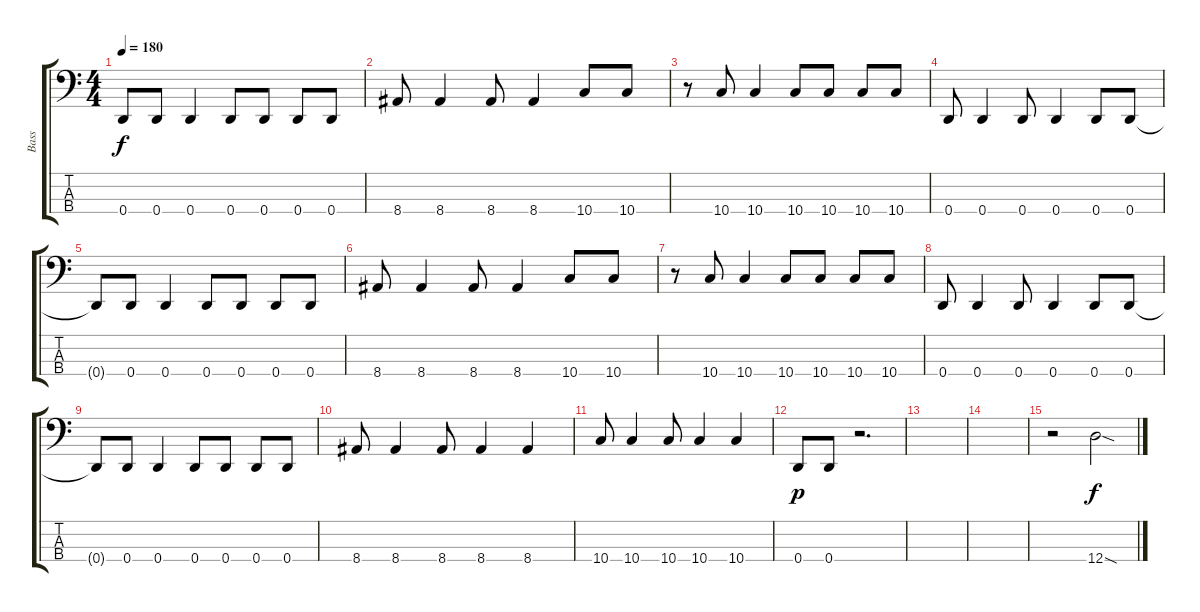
\track ("Bass" "Bass") {instrument electricbasspick}
\staff {score tabs}
\tuning (G2 D2 A1 D1) {hide}
\ts (4 4)
\tempo 180
\clef f4
\ks c
0.4{t}.8{dy f} 0.4.8 0.4.4 0.4.8 0.4.8 0.4.8 0.4.8 |
8.4.8 8.4.4 8.4.8 8.4.4 10.4.8 10.4.8 |
r.8 10.4.8 10.4.4 10.4.8 10.4.8 10.4.8 10.4.8 |
0.4.8 0.4.4 0.4.8 0.4.4 0.4.8 0.4.8 |
0.4{t}.8 0.4.8 0.4.4 0.4.8 0.4.8 0.4.8 0.4.8 |
8.4.8 8.4.4 8.4.8 8.4.4 10.4.8 10.4.8 |
r.8 10.4.8 10.4.4 10.4.8 10.4.8 10.4.8 10.4.8 |
0.4.8 0.4.4 0.4.8 0.4.4 0.4.8 0.4.8 |
0.4{t}.8 0.4.8 0.4.4 0.4.8 0.4.8 0.4.8 0.4.8 |
8.4.8 8.4.4 8.4.8 8.4.4 8.4.4 |
10.4.8 10.4.4 10.4.8 10.4.4 10.4.4 |
0.4.8{dy p} 0.4.8 r.2{d} |
|
|
r.2 12.4{sod}.2{dy f}
